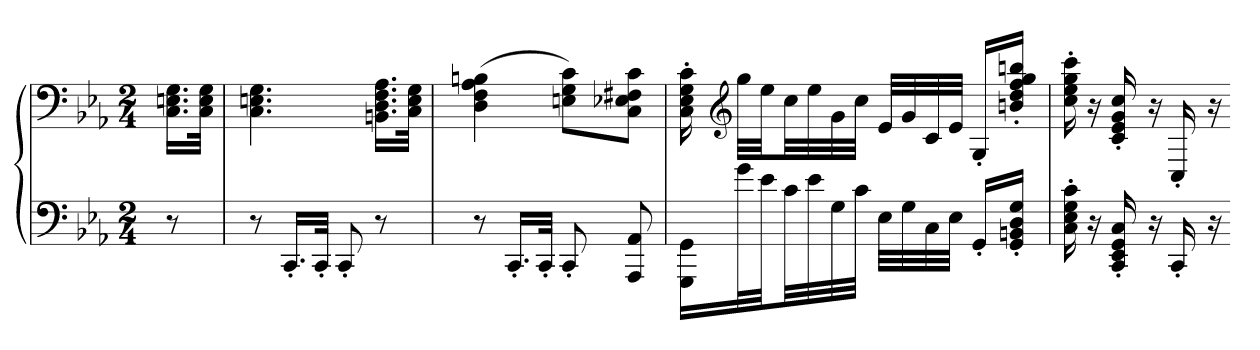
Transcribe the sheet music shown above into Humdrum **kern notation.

**kern	**kern
*part1	*part1
*staff2	*staff1
*clefF4	*clefF4
*k[b-e-a-]	*k[b-e-a-]
*E-:	*E-:
*M2/4	*M2/4
=	=
8r	16.C 16.En 16.GLL
.	32C 32E 32GJJk
=129	=129
8r	4.C 4.En 4.G
16.CC'LL	.
32CC'JJk	.
8CC'	.
8r	16.BBn 16.D 16.F 16.A-LL
.	32C 32E 32GJJk
=130	=130
8r	(4D 4F 4A- 4Bn
16.CC'LL	.
32CC'JJk	.
8CC'	8En 8G 8cL)
8AAA- 8AA-	8C 8E-X 8F#X 8cJ
=131	=131
16GGG 16GGLL	16C' 16E-' 16G' 16c'
*	*clefG2
32gL	32ggLLL
32e-JJ	32ee-JJ
32cLL	32ccLL
32e-	32ee-
32G	32g
32cJJJ	32ccJJJ
32E-LLL	32e-LLL
32G	32g
32C	32c
32E-JJJ	32e-JJJ
16GG'LL	16G'LL
16GG' 16BBn' 16D' 16G'JJ	16bn' 16dd' 16ff' 16gg' 16bbn'JJ
=132	=132
16C' 16E-' 16G' 16c'	16cc' 16ee-' 16gg' 16ccc'
16r	16r
16CC' 16EE-' 16GG' 16C'	16c' 16e-' 16g' 16cc'
16r	16r
16CC'	16C'
16r	16r
=-	=-
*-	*-
